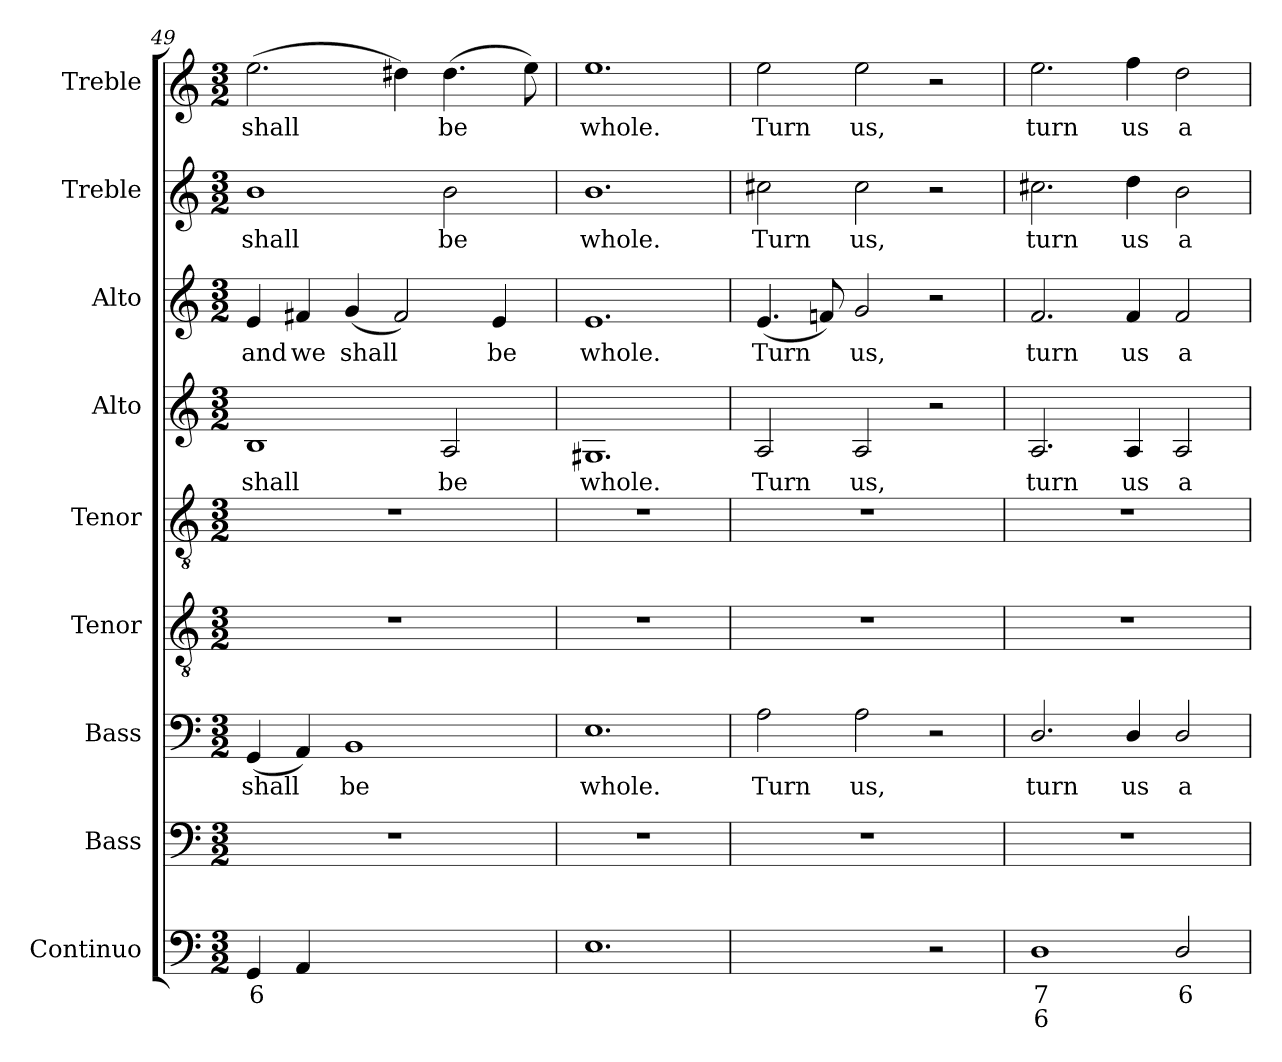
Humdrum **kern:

**kern	**text	**text	**kern	**kern	**text	**kern	**kern	**kern	**text	**kern	**text	**kern	**text	**kern	**text
*part9	*part9	*part9	*part8	*part7	*part7	*part6	*part5	*part4	*part4	*part3	*part3	*part2	*part2	*part1	*part1
*staff9	*staff9	*staff9	*staff8	*staff7	*staff7	*staff6	*staff5	*staff4	*staff4	*staff3	*staff3	*staff2	*staff2	*staff1	*staff1
*I"Continuo	*	*	*I"Bass	*I"Bass	*	*I"Tenor	*I"Tenor	*I"Alto	*	*I"Alto	*	*I"Treble	*	*I"Treble	*
*	*	*	*I'B	*I'B	*	*I'T	*I'T	*I'A	*	*I'A	*	*	*	*	*
*clefF4	*	*	*clefF4	*clefF4	*	*clefGv2	*clefGv2	*clefG2	*	*clefG2	*	*clefG2	*	*clefG2	*
*k[]	*	*	*k[]	*k[]	*	*k[]	*k[]	*k[]	*	*k[]	*	*k[]	*	*k[]	*
*C:	*	*	*C:	*C:	*	*C:	*C:	*C:	*	*C:	*	*C:	*	*C:	*
*M3/2	*	*	*M3/2	*M3/2	*	*M3/2	*M3/2	*M3/2	*	*M3/2	*	*M3/2	*	*M3/2	*
=49	=49	=49	=49	=49	=49	=49	=49	=49	=49	=49	=49	=49	=49	=49	=49
!	!LO:LY:b	!	!	!	!LO:LY:b	!	!	!	!LO:LY:b	!	!LO:LY:b	!	!LO:LY:b	!	!LO:LY:b
4GG/	6	.	1.r	(<4GG/	shall	1.r	1.r	1B	shall	4e/	and	1b	shall	(>2.ee\	shall
!	!	!	!	!	!	!	!	!	!	!	!LO:LY:b	!	!	!	!
4AA/	.	.	.	4AA/)	.	.	.	.	.	4f#X/	we	.	.	.	.
!	!LO:LY:b	!LO:LY:b	!	!	!LO:LY:b	!	!	!	!	!	!LO:LY:b	!	!	!	!
[2BB/yy	6	4	.	1BB	be	.	.	.	.	(<4g/	shall	.	.	.	.
.	.	.	.	.	.	.	.	.	.	2f#/)	.	.	.	4dd#X\)	.
!	!LO:LY:b	!LO:LY:b	!	!	!	!	!	!	!LO:LY:b	!	!	!	!LO:LY:b	!	!LO:LY:b
2BB/yy]	5	3	.	.	.	.	.	2A/	be	.	.	2b\	be	(>4.dd#\	be
!	!	!	!	!	!	!	!	!	!	!	!LO:LY:b	!	!	!	!
.	.	.	.	.	.	.	.	.	.	4e/	be	.	.	.	.
.	.	.	.	.	.	.	.	.	.	.	.	.	.	8ee\)	.
=50	=50	=50	=50	=50	=50	=50	=50	=50	=50	=50	=50	=50	=50	=50	=50
!	!	!	!	!	!LO:LY:b	!	!	!	!LO:LY:b	!	!LO:LY:b	!	!LO:LY:b	!	!LO:LY:b
1.E	.	.	1.r	1.E	whole.	1.r	1.r	1.G#X	whole.	1.e	whole.	1.b	whole.	1.ee	whole.
=51	=51	=51	=51	=51	=51	=51	=51	=51	=51	=51	=51	=51	=51	=51	=51
!	!LO:LY:b	!LO:LY:b	!	!	!LO:LY:b	!	!	!	!LO:LY:b	!	!LO:LY:b	!	!LO:LY:b	!	!LO:LY:b
[2AA/yy	3	8	1.r	2A\	Turn	1.r	1.r	2A/	Turn	(<4.e/	Turn	2cc#X\	Turn	2ee\	Turn
.	.	.	.	.	.	.	.	.	.	8fn/)	.	.	.	.	.
!	!	!LO:LY:b	!	!	!LO:LY:b	!	!	!	!LO:LY:b	!	!LO:LY:b	!	!LO:LY:b	!	!LO:LY:b
2AA/yy]	.	7	.	2A\	us,	.	.	2A/	us,	2g/	us,	2cc#\	us,	2ee\	us,
2r	.	.	.	2r	.	.	.	2r	.	2r	.	2r	.	2r	.
=52	=52	=52	=52	=52	=52	=52	=52	=52	=52	=52	=52	=52	=52	=52	=52
!	!LO:LY:b	!LO:LY:b	!	!	!LO:LY:b	!	!	!	!LO:LY:b	!	!LO:LY:b	!	!LO:LY:b	!	!LO:LY:b
1D	7	6	1.r	2.D/	turn	1.r	1.r	2.A/	turn	2.f/	turn	2.cc#X\	turn	2.ee\	turn
!	!	!	!	!	!LO:LY:b	!	!	!	!LO:LY:b	!	!LO:LY:b	!	!LO:LY:b	!	!LO:LY:b
.	.	.	.	4D/	us	.	.	4A/	us	4f/	us	4dd\	us	4ff\	us
!	!LO:LY:b	!	!	!	!LO:LY:b	!	!	!	!LO:LY:b	!	!LO:LY:b	!	!LO:LY:b	!	!LO:LY:b
2D/	6	.	.	2D/	a-	.	.	2A/	a-	2f/	a-	2b\	a-	2dd\	a-
=	=	=	=	=	=	=	=	=	=	=	=	=	=	=	=
*-	*-	*-	*-	*-	*-	*-	*-	*-	*-	*-	*-	*-	*-	*-	*-
